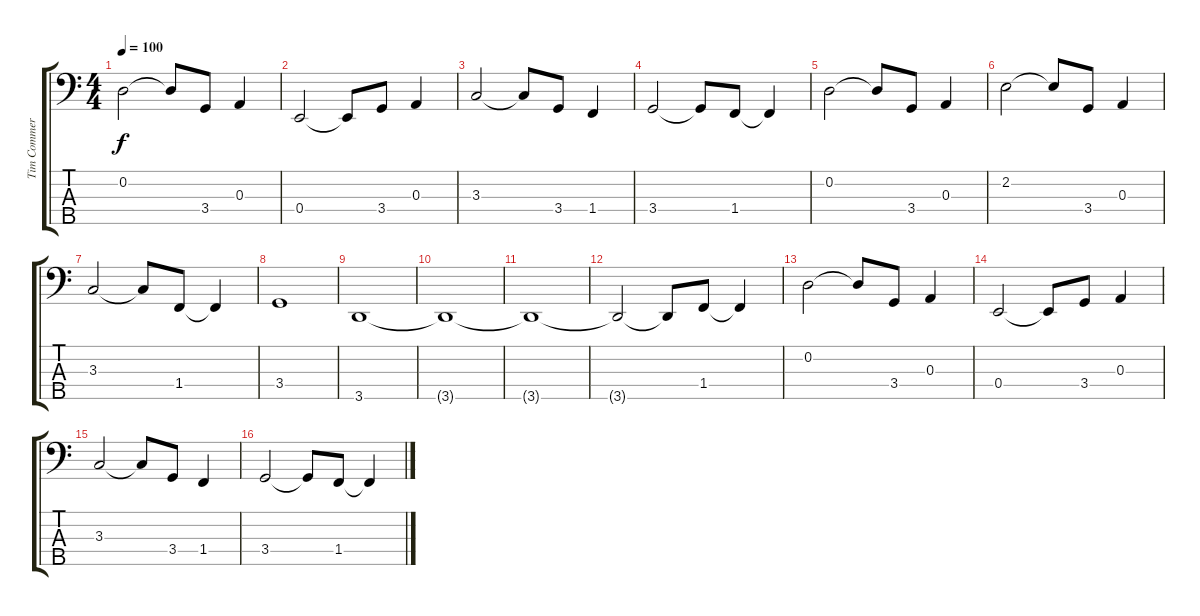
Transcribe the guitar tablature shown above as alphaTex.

\track ("Tim Commerford (Bass Guitar)" "Tim Commer") {instrument acousticguitarnylon}
\staff {score tabs}
\tuning (G2 D2 A1 E1 B0) {hide}
\ts (4 4)
\tempo 100
\clef f4
\ks c
0.2.2{dy f} 0.2{t}.8 3.4.8 0.3.4 |
0.4.2 0.4{t}.8 3.4.8 0.3.4 |
3.3.2 3.3{t}.8 3.4.8 1.4.4 |
3.4.2 3.4{t}.8 1.4.8 1.4{t}.4 |
0.2.2 0.2{t}.8 3.4.8 0.3.4 |
2.2.2 2.2{t}.8 3.4.8 0.3.4 |
3.3.2 3.3{t}.8 1.4.8 1.4{t}.4 |
3.4.1 |
3.5.1 |
3.5{t}.1 |
3.5{t}.1 |
3.5{t}.2 3.5{t}.8 1.4.8 1.4{t}.4 |
0.2.2 0.2{t}.8 3.4.8 0.3.4 |
0.4.2 0.4{t}.8 3.4.8 0.3.4 |
3.3.2 3.3{t}.8 3.4.8 1.4.4 |
3.4.2 3.4{t}.8 1.4.8 1.4{t}.4
